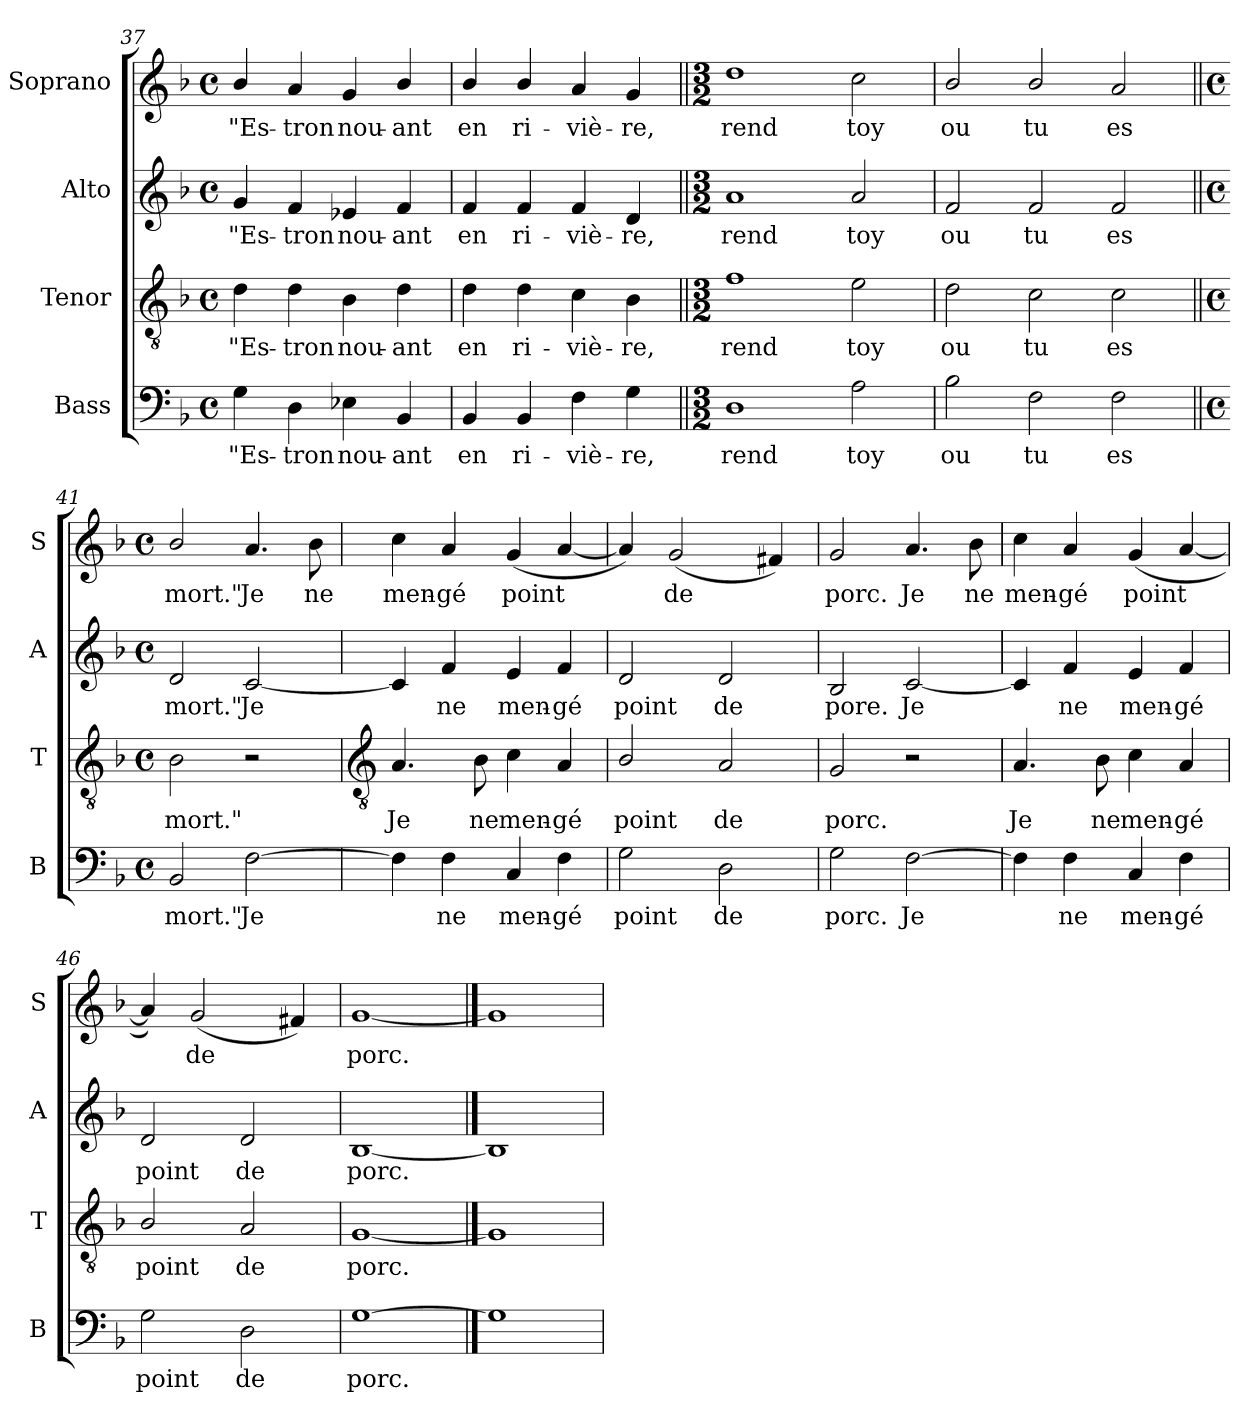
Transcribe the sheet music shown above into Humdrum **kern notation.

**kern	**text	**kern	**text	**kern	**text	**kern	**text
*part4	*part4	*part3	*part3	*part2	*part2	*part1	*part1
*staff4	*staff4	*staff3	*staff3	*staff2	*staff2	*staff1	*staff1
*I"Bass	*	*I"Tenor	*	*I"Alto	*	*I"Soprano	*
*I'B	*	*I'T	*	*I'A	*	*I'S	*
!!LO:LB:g=z
*clefF4	*	*clefGv2	*	*clefG2	*	*clefG2	*
*k[b-]	*	*k[b-]	*	*k[b-]	*	*k[b-]	*
*F:	*	*F:	*	*F:	*	*F:	*
*M4/4	*	*M4/4	*	*M4/4	*	*M4/4	*
*met(c)	*	*met(c)	*	*met(c)	*	*met(c)	*
=37	=37	=37	=37	=37	=37	=37	=37
!	!LO:LY:b	!	!LO:LY:b	!	!LO:LY:b	!	!LO:LY:b
4G	"Es-	4d	"Es-	4g	"Es-	4b-/	"Es-
!	!LO:LY:b	!	!LO:LY:b	!	!LO:LY:b	!	!LO:LY:b
4D	-tron	4d	-tron	4f	-tron	4a	-tron
!	!LO:LY:b	!	!LO:LY:b	!	!LO:LY:b	!	!LO:LY:b
4E-X	nou-	4B-	nou-	4e-X	nou-	4g	nou-
!	!LO:LY:b	!	!LO:LY:b	!	!LO:LY:b	!	!LO:LY:b
4BB-	-ant	4d	-ant	4f	-ant	4b-/	-ant
=38	=38	=38	=38	=38	=38	=38	=38
!	!LO:LY:b	!	!LO:LY:b	!	!LO:LY:b	!	!LO:LY:b
4BB-	en	4d	en	4f	en	4b-/	en
!	!LO:LY:b	!	!LO:LY:b	!	!LO:LY:b	!	!LO:LY:b
4BB-	ri-	4d	ri-	4f	ri-	4b-/	ri-
!	!LO:LY:b	!	!LO:LY:b	!	!LO:LY:b	!	!LO:LY:b
4F	-viè-	4c	-viè-	4f	-viè-	4a	-viè-
!	!LO:LY:b	!	!LO:LY:b	!	!LO:LY:b	!	!LO:LY:b
4G	-re,	4B-	-re,	4d	-re,	4g	-re,
=39||	=39||	=39||	=39||	=39||	=39||	=39||	=39||
*M3/2	*	*M3/2	*	*M3/2	*	*M3/2	*
!	!LO:LY:b	!	!LO:LY:b	!	!LO:LY:b	!	!LO:LY:b
1D	rend	1f	rend	1a	rend	1dd	rend
!	!LO:LY:b	!	!LO:LY:b	!	!LO:LY:b	!	!LO:LY:b
2A	toy	2e	toy	2a	toy	2cc	toy
=40	=40	=40	=40	=40	=40	=40	=40
!	!LO:LY:b	!	!LO:LY:b	!	!LO:LY:b	!	!LO:LY:b
2B-	ou	2d	ou	2f	ou	2b-/	ou
!	!LO:LY:b	!	!LO:LY:b	!	!LO:LY:b	!	!LO:LY:b
2F	tu	2c	tu	2f	tu	2b-/	tu
!	!LO:LY:b	!	!LO:LY:b	!	!LO:LY:b	!	!LO:LY:b
2F	es	2c	es	2f	es	2a	es
=41||	=41||	=41||	=41||	=41||	=41||	=41||	=41||
*M4/4	*	*M4/4	*	*M4/4	*	*M4/4	*
*met(c)	*	*met(c)	*	*met(c)	*	*met(c)	*
!	!LO:LY:b	!	!LO:LY:b	!	!LO:LY:b	!	!LO:LY:b
2BB-	mort."	2B-	mort."	2d	mort."	2b-/	mort."
!	!LO:LY:b	!	!	!	!LO:LY:b	!	!LO:LY:b
[2F	Je	2r	.	[2c	Je	4.a	Je
!	!	!	!	!	!	!	!LO:LY:b
.	.	.	.	.	.	8b-	ne
!!LO:LB:g=z
=42	=42	=42	=42	=42	=42	=42	=42
*	*	*clefGv2	*	*	*	*	*
!	!	!	!LO:LY:b	!	!	!	!LO:LY:b
4F]	.	4.A	Je	4c]	.	4cc	men-
!	!LO:LY:b	!	!	!	!LO:LY:b	!	!LO:LY:b
4F	ne	.	.	4f	ne	4a	-gé
!	!	!	!LO:LY:b	!	!	!	!
.	.	8B-	ne	.	.	.	.
!	!LO:LY:b	!	!LO:LY:b	!	!LO:LY:b	!	!LO:LY:b
4C	men-	4c	men-	4e	men-	(<4g	point
!	!LO:LY:b	!	!LO:LY:b	!	!LO:LY:b	!	!
4F	-gé	4A	-gé	4f	-gé	[4a	.
=43	=43	=43	=43	=43	=43	=43	=43
!	!LO:LY:b	!	!LO:LY:b	!	!LO:LY:b	!	!
2G	point	2B-/	point	2d	point	4a])	.
!	!	!	!	!	!	!	!LO:LY:b
.	.	.	.	.	.	(<2g	de
!	!LO:LY:b	!	!LO:LY:b	!	!LO:LY:b	!	!
2D	de	2A	de	2d	de	.	.
.	.	.	.	.	.	4f#X)	.
=44	=44	=44	=44	=44	=44	=44	=44
!	!LO:LY:b	!	!LO:LY:b	!	!LO:LY:b	!	!LO:LY:b
2G	porc.	2G	porc.	2B-	pore.	2g	porc.
!	!LO:LY:b	!	!	!	!LO:LY:b	!	!LO:LY:b
[2F	Je	2r	.	[2c	Je	4.a	Je
!	!	!	!	!	!	!	!LO:LY:b
.	.	.	.	.	.	8b-	ne
=45	=45	=45	=45	=45	=45	=45	=45
!	!	!	!LO:LY:b	!	!	!	!LO:LY:b
4F]	.	4.A	Je	4c]	.	4cc	men-
!	!LO:LY:b	!	!	!	!LO:LY:b	!	!LO:LY:b
4F	ne	.	.	4f	ne	4a	-gé
!	!	!	!LO:LY:b	!	!	!	!
.	.	8B-	ne	.	.	.	.
!	!LO:LY:b	!	!LO:LY:b	!	!LO:LY:b	!	!LO:LY:b
4C	men-	4c	men-	4e	men-	(<4g	point
!	!LO:LY:b	!	!LO:LY:b	!	!LO:LY:b	!	!
4F	-gé	4A	-gé	4f	-gé	[4a	.
=46	=46	=46	=46	=46	=46	=46	=46
!	!LO:LY:b	!	!LO:LY:b	!	!LO:LY:b	!	!
2G	point	2B-/	point	2d	point	4a])	.
!	!	!	!	!	!	!	!LO:LY:b
.	.	.	.	.	.	(<2g	de
!	!LO:LY:b	!	!LO:LY:b	!	!LO:LY:b	!	!
2D	de	2A	de	2d	de	.	.
.	.	.	.	.	.	4f#X)	.
=47	=47	=47	=47	=47	=47	=47	=47
!	!LO:LY:b	!	!LO:LY:b	!	!LO:LY:b	!	!LO:LY:b
[1G	porc.	[1G	porc.	[1B-	porc.	[1g	porc.
==48	==48	==48	==48	==48	==48	==48	==48
1G]	.	1G]	.	1B-]	.	1g]	.
=	=	=	=	=	=	=	=
*-	*-	*-	*-	*-	*-	*-	*-
